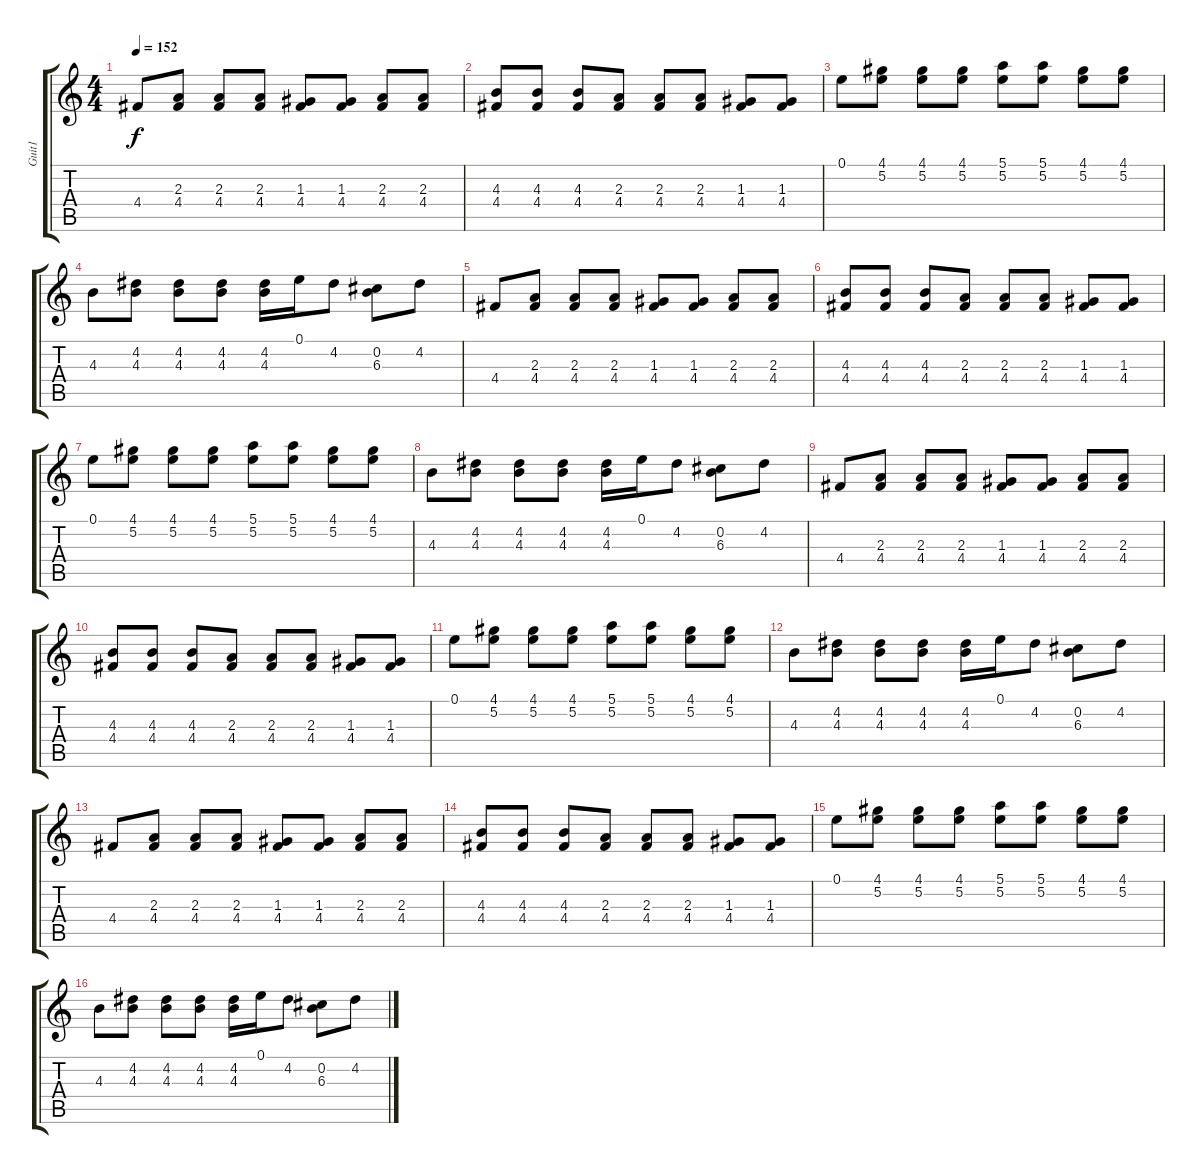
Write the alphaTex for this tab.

\track ("Guit1" "Guit1") {instrument distortionguitar}
\staff {score tabs}
\tuning (E4 B3 G3 D3 A2 E2) {hide}
\ts (4 4)
\tempo 152
\clef g2
\ks c
4.4.8{dy f} (2.3 4.4).8 (2.3 4.4).8 (2.3 4.4).8 (1.3 4.4).8 (1.3 4.4).8 (2.3 4.4).8 (2.3 4.4).8 |
(4.3 4.4).8 (4.3 4.4).8 (4.3 4.4).8 (2.3 4.4).8 (2.3 4.4).8 (2.3 4.4).8 (1.3 4.4).8 (1.3 4.4).8 |
0.1.8 (4.1 5.2).8 (4.1 5.2).8 (4.1 5.2).8 (5.1 5.2).8 (5.1 5.2).8 (4.1 5.2).8 (4.1 5.2).8 |
4.3.8 (4.2 4.3).8 (4.2 4.3).8 (4.2 4.3).8 (4.2 4.3).16 0.1.16 4.2.8 (0.2 6.3).8 4.2.8 |
4.4.8 (2.3 4.4).8 (2.3 4.4).8 (2.3 4.4).8 (1.3 4.4).8 (1.3 4.4).8 (2.3 4.4).8 (2.3 4.4).8 |
(4.3 4.4).8 (4.3 4.4).8 (4.3 4.4).8 (2.3 4.4).8 (2.3 4.4).8 (2.3 4.4).8 (1.3 4.4).8 (1.3 4.4).8 |
0.1.8 (4.1 5.2).8 (4.1 5.2).8 (4.1 5.2).8 (5.1 5.2).8 (5.1 5.2).8 (4.1 5.2).8 (4.1 5.2).8 |
4.3.8 (4.2 4.3).8 (4.2 4.3).8 (4.2 4.3).8 (4.2 4.3).16 0.1.16 4.2.8 (0.2 6.3).8 4.2.8 |
4.4.8 (2.3 4.4).8 (2.3 4.4).8 (2.3 4.4).8 (1.3 4.4).8 (1.3 4.4).8 (2.3 4.4).8 (2.3 4.4).8 |
(4.3 4.4).8 (4.3 4.4).8 (4.3 4.4).8 (2.3 4.4).8 (2.3 4.4).8 (2.3 4.4).8 (1.3 4.4).8 (1.3 4.4).8 |
0.1.8 (4.1 5.2).8 (4.1 5.2).8 (4.1 5.2).8 (5.1 5.2).8 (5.1 5.2).8 (4.1 5.2).8 (4.1 5.2).8 |
4.3.8 (4.2 4.3).8 (4.2 4.3).8 (4.2 4.3).8 (4.2 4.3).16 0.1.16 4.2.8 (0.2 6.3).8 4.2.8 |
4.4.8 (2.3 4.4).8 (2.3 4.4).8 (2.3 4.4).8 (1.3 4.4).8 (1.3 4.4).8 (2.3 4.4).8 (2.3 4.4).8 |
(4.3 4.4).8 (4.3 4.4).8 (4.3 4.4).8 (2.3 4.4).8 (2.3 4.4).8 (2.3 4.4).8 (1.3 4.4).8 (1.3 4.4).8 |
0.1.8 (4.1 5.2).8 (4.1 5.2).8 (4.1 5.2).8 (5.1 5.2).8 (5.1 5.2).8 (4.1 5.2).8 (4.1 5.2).8 |
4.3.8 (4.2 4.3).8 (4.2 4.3).8 (4.2 4.3).8 (4.2 4.3).16 0.1.16 4.2.8 (0.2 6.3).8 4.2.8
